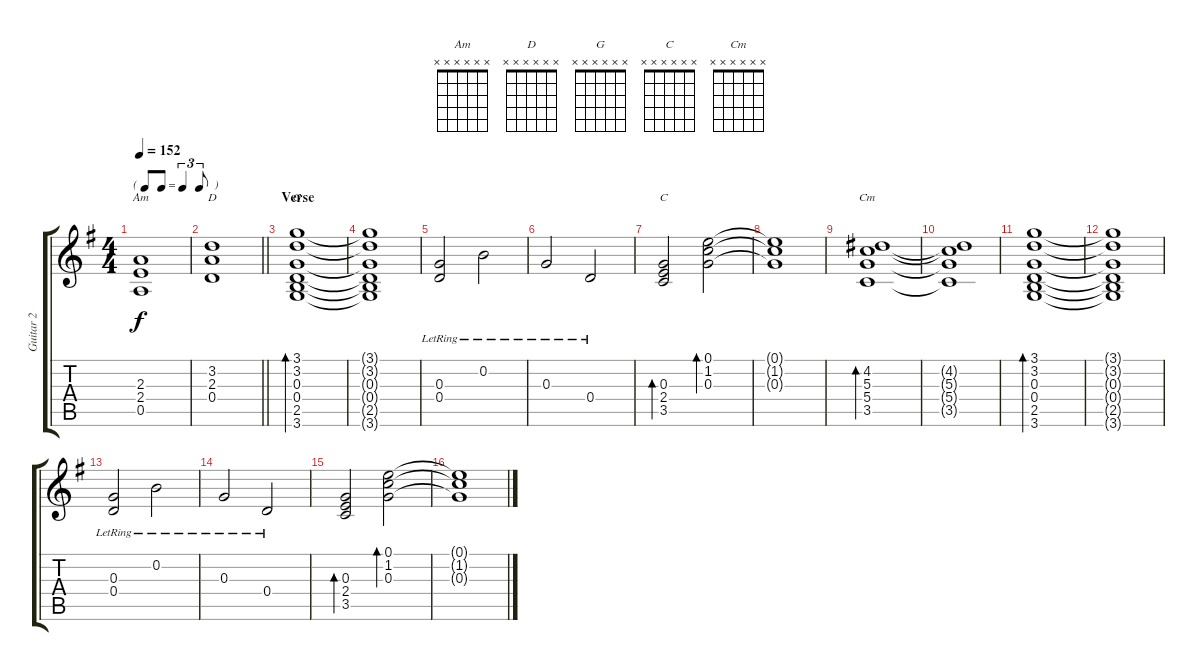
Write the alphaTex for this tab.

\track ("Guitar 2" "Guitar 2") {instrument overdrivenguitar}
\staff {score tabs}
\tuning (E4 B3 G3 D3 A2 E2) {hide}
\chord ("Am" x x x x x x)
\chord ("D" x x x x x x)
\chord ("G" x x x x x x)
\chord ("C" x x x x x x)
\chord ("Cm" x x x x x x)
\ts (4 4)
\tf triplet8th
\tempo 152
\clef g2
\ks g
(2.3 2.4 0.5).1{ch "Am" dy f} |
\barLineRight lightlight
(3.2 2.3 0.4).1{ch "D"} |
\section ("" "Verse")
(3.1 3.2 0.3 0.4 2.5 3.6).1{bd 60 ch "G"} |
(3.1{t} 3.2{t} 0.3{t} 0.4{t} 2.5{t} 3.6{t}).1 |
(0.3{lr} 0.4{lr}).2 0.2{lr}.2 |
0.3{lr}.2 0.4{lr}.2 |
(0.3 2.4 3.5).2{bd 60 ch "C"} (0.1 1.2 0.3).2{bd 60} |
(0.1{t} 1.2{t} 0.3{t}).1 |
(4.2 5.3 5.4 3.5).1{bd 60 ch "Cm"} |
(4.2{t} 5.3{t} 5.4{t} 3.5{t}).1 |
(3.1 3.2 0.3 0.4 2.5 3.6).1{bd 60} |
(3.1{t} 3.2{t} 0.3{t} 0.4{t} 2.5{t} 3.6{t}).1 |
(0.3{lr} 0.4{lr}).2 0.2{lr}.2 |
0.3{lr}.2 0.4{lr}.2 |
(0.3 2.4 3.5).2{bd 60} (0.1 1.2 0.3).2{bd 60} |
(0.1{t} 1.2{t} 0.3{t}).1
